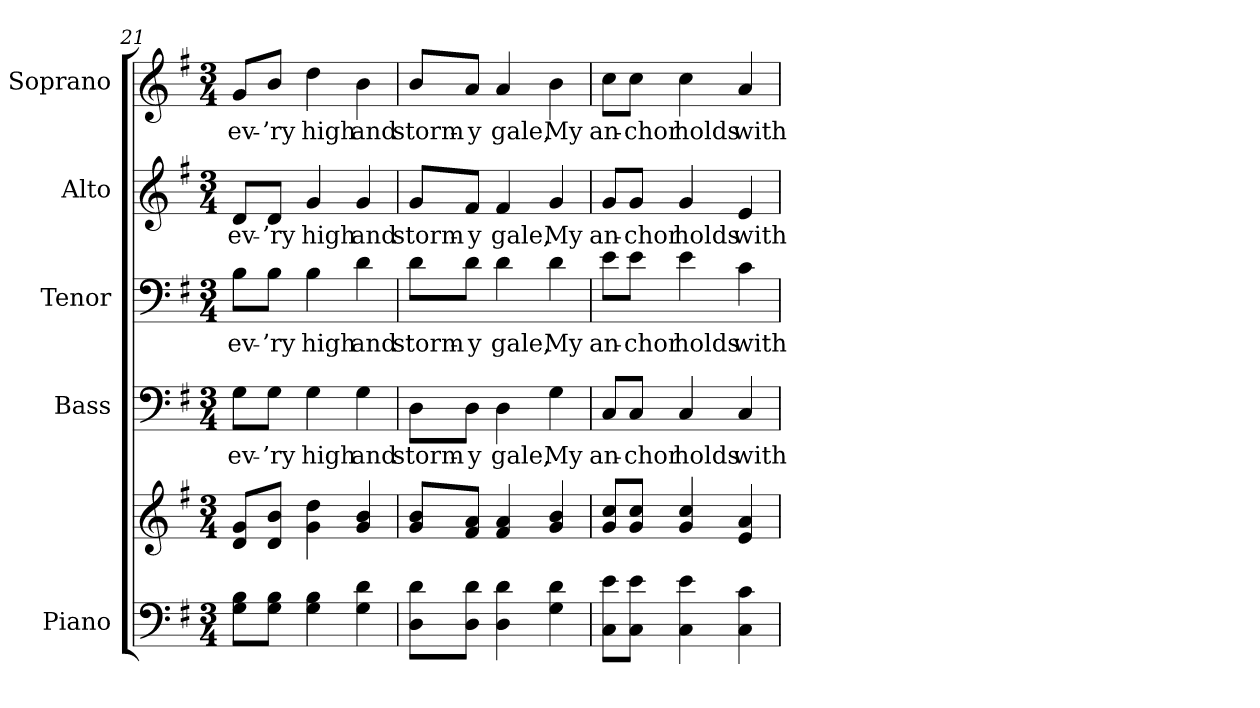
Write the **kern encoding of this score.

**kern	**kern	**kern	**text	**kern	**text	**kern	**text	**kern	**text
*part5	*part5	*part4	*part4	*part3	*part3	*part2	*part2	*part1	*part1
*staff6	*staff5	*staff4	*staff4	*staff3	*staff3	*staff2	*staff2	*staff1	*staff1
*I"Piano	*	*I"Bass	*	*I"Tenor	*	*I"Alto	*	*I"Soprano	*
*I'Pno.	*	*I'B.	*	*I'T.	*	*I'A.	*	*I'S.	*
*clefF4	*clefG2	*clefF4	*	*clefF4	*	*clefG2	*	*clefG2	*
*k[f#]	*k[f#]	*k[f#]	*	*k[f#]	*	*k[f#]	*	*k[f#]	*
*G:	*G:	*G:	*	*G:	*	*G:	*	*G:	*
*M3/4	*M3/4	*M3/4	*	*M3/4	*	*M3/4	*	*M3/4	*
=21	=21	=21	=21	=21	=21	=21	=21	=21	=21
!	!	!	!LO:LY:b:color=#000000	!	!	!	!	!	!
!	!	!	!	!	!LO:LY:b:color=#000000	!	!	!	!
!	!	!	!	!	!	!	!LO:LY:b:color=#000000	!	!
!	!	!	!	!	!	!	!	!	!LO:LY:b:color=#000000
8Gi\ 8Bi\L	8di/ 8gi/L	8Gi\L	ev-	8Bi\L	ev-	8di/L	ev-	8gi/L	ev-
!	!	!	!LO:LY:b:color=#000000	!	!	!	!	!	!
!	!	!	!	!	!LO:LY:b:color=#000000	!	!	!	!
!	!	!	!	!	!	!	!LO:LY:b:color=#000000	!	!
!	!	!	!	!	!	!	!	!	!LO:LY:b:color=#000000
8Gi\ 8Bi\J	8di/ 8bi/J	8Gi\J	-’ry	8Bi\J	-’ry	8di/J	-’ry	8bi/J	-’ry
!	!	!	!LO:LY:b:color=#000000	!	!	!	!	!	!
!	!	!	!	!	!LO:LY:b:color=#000000	!	!	!	!
!	!	!	!	!	!	!	!LO:LY:b:color=#000000	!	!
!	!	!	!	!	!	!	!	!	!LO:LY:b:color=#000000
4Gi\ 4Bi	4gi\ 4ddi	4Gi\	high	4Bi\	high	4gi/	high	4ddi\	high
!	!	!	!LO:LY:b:color=#000000	!	!	!	!	!	!
!	!	!	!	!	!LO:LY:b:color=#000000	!	!	!	!
!	!	!	!	!	!	!	!LO:LY:b:color=#000000	!	!
!	!	!	!	!	!	!	!	!	!LO:LY:b:color=#000000
4Gi\ 4di	4gi/ 4bi	4Gi\	and	4di\	and	4gi/	and	4bi\	and
!!LO:PB:g=z
=22	=22	=22	=22	=22	=22	=22	=22	=22	=22
!	!	!	!LO:LY:b:color=#000000	!	!	!	!	!	!
!	!	!	!	!	!LO:LY:b:color=#000000	!	!	!	!
!	!	!	!	!	!	!	!LO:LY:b:color=#000000	!	!
!	!	!	!	!	!	!	!	!	!LO:LY:b:color=#000000
8Di\ 8di\L	8gi/ 8bi/L	8Di\L	storm-	8di\L	storm-	8gi/L	storm-	8bi/L	storm-
!	!	!	!LO:LY:b:color=#000000	!	!	!	!	!	!
!	!	!	!	!	!LO:LY:b:color=#000000	!	!	!	!
!	!	!	!	!	!	!	!LO:LY:b:color=#000000	!	!
!	!	!	!	!	!	!	!	!	!LO:LY:b:color=#000000
8Di\ 8di\J	8f#i/ 8ai/J	8Di\J	-y	8di\J	-y	8f#i/J	-y	8ai/J	-y
!	!	!	!LO:LY:b:color=#000000	!	!	!	!	!	!
!	!	!	!	!	!LO:LY:b:color=#000000	!	!	!	!
!	!	!	!	!	!	!	!LO:LY:b:color=#000000	!	!
!	!	!	!	!	!	!	!	!	!LO:LY:b:color=#000000
4Di\ 4di	4f#i/ 4ai	4Di\	gale,	4di\	gale,	4f#i/	gale,	4ai/	gale,
!	!	!	!LO:LY:b:color=#000000	!	!	!	!	!	!
!	!	!	!	!	!LO:LY:b:color=#000000	!	!	!	!
!	!	!	!	!	!	!	!LO:LY:b:color=#000000	!	!
!	!	!	!	!	!	!	!	!	!LO:LY:b:color=#000000
4Gi\ 4di	4gi/ 4bi	4Gi\	My	4di\	My	4gi/	My	4bi\	My
=23	=23	=23	=23	=23	=23	=23	=23	=23	=23
!	!	!	!LO:LY:b:color=#000000	!	!	!	!	!	!
!	!	!	!	!	!LO:LY:b:color=#000000	!	!	!	!
!	!	!	!	!	!	!	!LO:LY:b:color=#000000	!	!
!	!	!	!	!	!	!	!	!	!LO:LY:b:color=#000000
8Ci\ 8ei\L	8gi/ 8cci/L	8Ci/L	an-	8ei\L	an-	8gi/L	an-	8cci\L	an-
!	!	!	!LO:LY:b:color=#000000	!	!	!	!	!	!
!	!	!	!	!	!LO:LY:b:color=#000000	!	!	!	!
!	!	!	!	!	!	!	!LO:LY:b:color=#000000	!	!
!	!	!	!	!	!	!	!	!	!LO:LY:b:color=#000000
8Ci\ 8ei\J	8gi/ 8cci/J	8Ci/J	-chor	8ei\J	-chor	8gi/J	-chor	8cci\J	-chor
!	!	!	!LO:LY:b:color=#000000	!	!	!	!	!	!
!	!	!	!	!	!LO:LY:b:color=#000000	!	!	!	!
!	!	!	!	!	!	!	!LO:LY:b:color=#000000	!	!
!	!	!	!	!	!	!	!	!	!LO:LY:b:color=#000000
4Ci\ 4ei	4gi/ 4cci	4Ci/	holds	4ei\	holds	4gi/	holds	4cci\	holds
!	!	!	!LO:LY:b:color=#000000	!	!	!	!	!	!
!	!	!	!	!	!LO:LY:b:color=#000000	!	!	!	!
!	!	!	!	!	!	!	!LO:LY:b:color=#000000	!	!
!	!	!	!	!	!	!	!	!	!LO:LY:b:color=#000000
4Ci\ 4ci	4ei/ 4ai	4Ci/	with-	4ci\	with-	4ei/	with-	4ai/	with-
=	=	=	=	=	=	=	=	=	=
*-	*-	*-	*-	*-	*-	*-	*-	*-	*-
